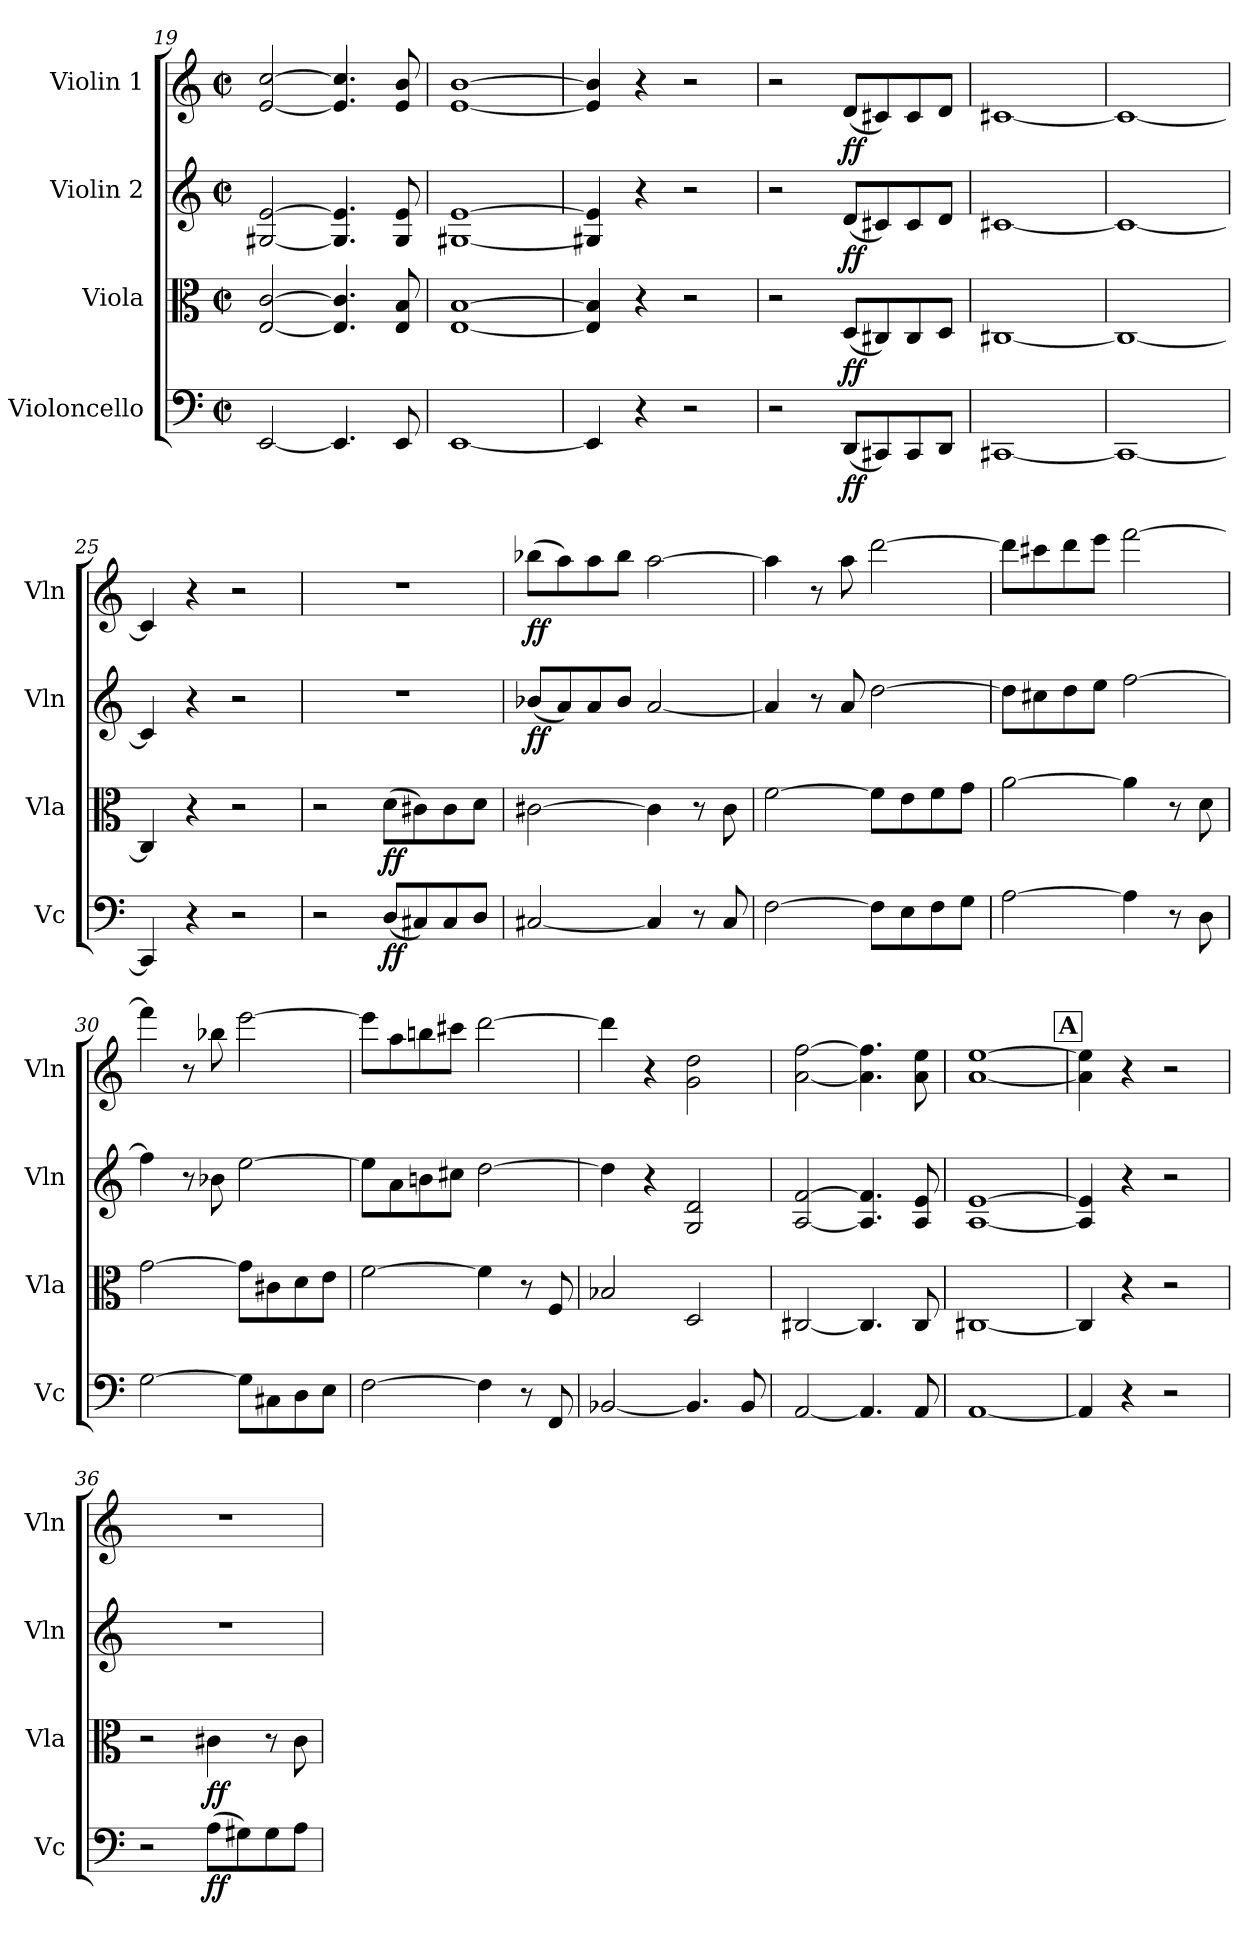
**kern	**dynam	**kern	**dynam	**kern	**dynam	**kern	**dynam
*part4	*part4	*part3	*part3	*part2	*part2	*part1	*part1
*staff4	*staff4	*staff3	*staff3	*staff2	*staff2	*staff1	*staff1
*I"Violoncello	*	*I"Viola	*	*I"Violin 2	*	*I"Violin 1	*
*I'Vc	*	*I'Vla	*	*I'Vln	*	*I'Vln	*
*clefF4	*	*clefC3	*	*clefG2	*	*clefG2	*
*k[]	*	*k[]	*	*k[]	*	*k[]	*
*M2/2	*	*M2/2	*	*M2/2	*	*M2/2	*
*met(c|)	*	*met(c|)	*	*met(c|)	*	*met(c|)	*
=19	=19	=19	=19	=19	=19	=19	=19
[2EE/	.	[2E/ [2c/	.	[2G#X/ [2e/	.	[2e/ [2cc/	.
4.EE/]	.	4.E/] 4.c/]	.	4.G#/] 4.e/]	.	4.e/] 4.cc/]	.
8EE/	.	8E/ 8B/	.	8G#/ 8e/	.	8e/ 8b/	.
!!LO:LB:g=z
=20	=20	=20	=20	=20	=20	=20	=20
[1EE	.	[1E [1B	.	[1G#X [1e	.	[1e [1b	.
=21	=21	=21	=21	=21	=21	=21	=21
4EE/]	.	4E/] 4B/]	.	4G#X/] 4e/]	.	4e/] 4b/]	.
4r	.	4r	.	4r	.	4r	.
2r	.	2r	.	2r	.	2r	.
=22	=22	=22	=22	=22	=22	=22	=22
2r	.	2r	.	2r	.	2r	.
!	!LO:DY:b	!	!LO:DY:b	!	!LO:DY:b	!	!LO:DY:b
(8DD/L	ff	(8D/L	ff	(8d/L	ff	(8d/L	ff
8CC#X/)	.	8C#X/)	.	8c#X/)	.	8c#X/)	.
8CC#/	.	8C#/	.	8c#/	.	8c#/	.
8DD/J	.	8D/J	.	8d/J	.	8d/J	.
=23	=23	=23	=23	=23	=23	=23	=23
[1CC#X	.	[1C#X	.	[1c#X	.	[1c#X	.
=24	=24	=24	=24	=24	=24	=24	=24
1CC#_	.	1C#_	.	1c#_	.	1c#_	.
=25	=25	=25	=25	=25	=25	=25	=25
4CC#/]	.	4C#/]	.	4c#/]	.	4c#/]	.
4r	.	4r	.	4r	.	4r	.
2r	.	2r	.	2r	.	2r	.
=26	=26	=26	=26	=26	=26	=26	=26
2r	.	2r	.	1r	.	1r	.
!	!LO:DY:b	!	!LO:DY:b	!	!	!	!
(8D/L	ff	(8d\L	ff	.	.	.	.
8C#X/)	.	8c#X\)	.	.	.	.	.
8C#/	.	8c#\	.	.	.	.	.
8D/J	.	8d\J	.	.	.	.	.
=27	=27	=27	=27	=27	=27	=27	=27
!	!	!	!	!	!LO:DY:b	!	!LO:DY:b
[2C#X/	.	[2c#X\	.	(8b-X/L	ff	(8bb-X\L	ff
.	.	.	.	8a/)	.	8aa\)	.
.	.	.	.	8a/	.	8aa\	.
.	.	.	.	8b-/J	.	8bb-\J	.
4C#/]	.	4c#\]	.	[2a/	.	[2aa\	.
8r	.	8r	.	.	.	.	.
8C#/	.	8c#\	.	.	.	.	.
=28	=28	=28	=28	=28	=28	=28	=28
[2F\	.	[2f\	.	4a/]	.	4aa\]	.
.	.	.	.	8r	.	8r	.
.	.	.	.	8a/	.	8aa\	.
8F\L]	.	8f\L]	.	[2dd\	.	[2ddd\	.
8E\	.	8e\	.	.	.	.	.
8F\	.	8f\	.	.	.	.	.
8G\J	.	8g\J	.	.	.	.	.
!!LO:PB:g=z
=29	=29	=29	=29	=29	=29	=29	=29
[2A\	.	[2a\	.	8dd\L]	.	8ddd\L]	.
.	.	.	.	8cc#X\	.	8ccc#X\	.
.	.	.	.	8dd\	.	8ddd\	.
.	.	.	.	8ee\J	.	8eee\J	.
4A\]	.	4a\]	.	[2ff\	.	[2fff\	.
8r	.	8r	.	.	.	.	.
8D\	.	8d\	.	.	.	.	.
=30	=30	=30	=30	=30	=30	=30	=30
[2G\	.	[2g\	.	4ff\]	.	4fff\]	.
.	.	.	.	8r	.	8r	.
.	.	.	.	8b-X\	.	8bb-X\	.
8G\L]	.	8g\L]	.	[2ee\	.	[2eee\	.
8C#X\	.	8c#X\	.	.	.	.	.
8D\	.	8d\	.	.	.	.	.
8E\J	.	8e\J	.	.	.	.	.
=31	=31	=31	=31	=31	=31	=31	=31
[2F\	.	[2f\	.	8ee\L]	.	8eee\L]	.
.	.	.	.	8a\	.	8aa\	.
.	.	.	.	8bn\	.	8bbn\	.
.	.	.	.	8cc#X\J	.	8ccc#X\J	.
4F\]	.	4f\]	.	[2dd\	.	[2ddd\	.
8r	.	8r	.	.	.	.	.
8FF/	.	8F/	.	.	.	.	.
=32	=32	=32	=32	=32	=32	=32	=32
[2BB-X/	.	2B-X/	.	4dd\]	.	4ddd\]	.
.	.	.	.	4r	.	4r	.
4.BB-/]	.	2D/	.	2G/ 2d/	.	2g\ 2dd\	.
8BB-/	.	.	.	.	.	.	.
=33	=33	=33	=33	=33	=33	=33	=33
[2AA/	.	[2C#X/	.	[2A/ [2f/	.	[2a\ [2ff\	.
4.AA/]	.	4.C#/]	.	4.A/] 4.f/]	.	4.a\] 4.ff\]	.
8AA/	.	8C#/	.	8A/ 8e/	.	8a\ 8ee\	.
=34	=34	=34	=34	=34	=34	=34	=34
[1AA	.	[1C#X	.	[1A [1e	.	[1a [1ee	.
!!LO:REH:place=s1:a:B:cj:fs=14:t=A
=35	=35	=35	=35	=35	=35	=35	=35
4AA/]	.	4C#/]	.	4A/] 4e/]	.	4a\] 4ee\]	.
4r	.	4r	.	4r	.	4r	.
2r	.	2r	.	2r	.	2r	.
!!LO:LB:g=z
=36	=36	=36	=36	=36	=36	=36	=36
2r	.	2r	.	1r	.	1r	.
!	!LO:DY:b	!	!LO:DY:b	!	!	!	!
(8A\L	ff	4c#X\	ff	.	.	.	.
8G#X\)	.	.	.	.	.	.	.
8G#\	.	8r	.	.	.	.	.
8A\J	.	8c#\	.	.	.	.	.
=	=	=	=	=	=	=	=
*-	*-	*-	*-	*-	*-	*-	*-
